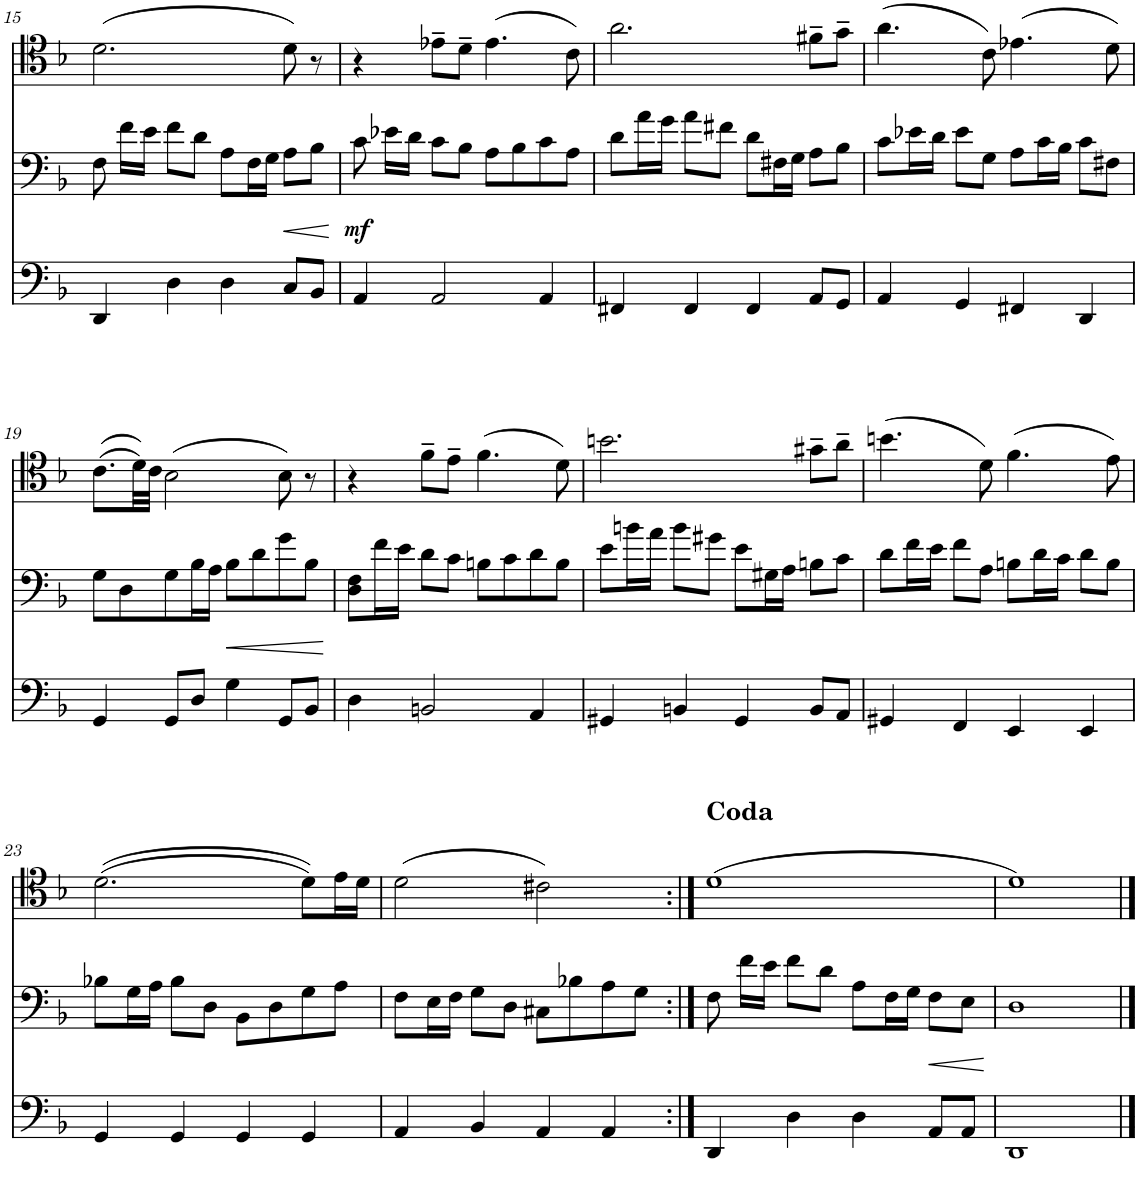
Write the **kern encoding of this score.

**kern	**kern	**dynam	**kern
*part3	*part2	*part2	*part1
*staff3	*staff2	*staff2	*staff1
*I"Cello 3	*I"Cello 2	*	*I"Cello 1
!!LO:PB:g=z
*clefF4	*clefF4	*	*clefC4
*k[b-]	*k[b-]	*	*k[b-]
*M4/4	*M4/4	*	*M4/4
*met(c)	*met(c)	*	*met(c)
=15	=15	=15	=15
4DD/	8F\	.	(2.d\
.	16f\LL	.	.
.	16e\JJ	.	.
4D\	8f\L	.	.
.	8d\J	.	.
4D\	8A\L	.	.
.	16F\L	.	.
.	16G\JJ	.	.
!	!	!LO:HP:b	!
8C/L	8A\L	<	8d\)
8BB-/J	8B-\J	.	8r
.	.	[	.
=16	=16	=16	=16
!	!	!LO:DY:b	!
4AA/	8c\	mf	4r
.	16e-X\LL	.	.
.	16d\JJ	.	.
2AA/	8c\L	.	8e-X~\L
.	8B-\J	.	8d~\J
.	8A\L	.	(4.e-\
.	8B-\	.	.
4AA/	8c\	.	.
.	8A\J	.	8c\)
=17	=17	=17	=17
4FF#X/	8d\L	.	2.a\
.	16a\L	.	.
.	16g\JJ	.	.
4FF#/	8a\L	.	.
.	8f#X\J	.	.
4FF#/	8d\L	.	.
.	16F#X\L	.	.
.	16G\JJ	.	.
8AA/L	8A\L	.	8f#X~\L
8GG/J	8B-\J	.	8g~\J
=18	=18	=18	=18
4AA/	8c\L	.	(4.a\
.	16e-X\L	.	.
.	16d\JJ	.	.
4GG/	8e-\L	.	.
.	8G\J	.	8c\)
4FF#X/	8A\L	.	(4.e-X\
.	16c\L	.	.
.	16B-\JJ	.	.
4DD/	8c\L	.	.
.	8F#X\J	.	8d\)
!!LO:LB:g=z
=19	=19	=19	=19
4GG/	8G\L	.	((8.c\L
.	8D\	.	.
.	.	.	32d\LL))
.	.	.	32c\JJJ
8GG/L	8G\	.	(2B-\
8D/J	16B-\L	.	.
.	16A\JJ	.	.
!	!	!LO:HP:b	!
4G\	8B-\L	<	.
.	8d\	.	.
8GG/L	8g\	.	8B-\)
8BB-/J	8B-\J	.	8r
.	.	[	.
=20	=20	=20	=20
4D\	8D\ 8F\L	.	4r
.	16f\L	.	.
.	16e\JJ	.	.
2BBn/	8d\L	.	8f~\L
.	8c\J	.	8e~\J
.	8Bn\L	.	(4.f\
.	8c\	.	.
4AA/	8d\	.	.
.	8B\J	.	8d\)
=21	=21	=21	=21
4GG#X/	8e\L	.	2.bn\
.	16bn\L	.	.
.	16a\JJ	.	.
4BBn/	8b\L	.	.
.	8g#X\J	.	.
4GG#/	8e\L	.	.
.	16G#X\L	.	.
.	16A\JJ	.	.
8BB/L	8Bn\L	.	8g#X~\L
8AA/J	8c\J	.	8a~\J
=22	=22	=22	=22
4GG#X/	8d\L	.	(4.bn\
.	16f\L	.	.
.	16e\JJ	.	.
4FF/	8f\L	.	.
.	8A\J	.	8d\)
4EE/	8Bn\L	.	(4.f\
.	16d\L	.	.
.	16c\JJ	.	.
4EE/	8d\L	.	.
.	8B\J	.	8e\)
!!LO:LB:g=z
=23	=23	=23	=23
4GG/	8B-X\L	.	((2.d\
.	16G\L	.	.
.	16A\JJ	.	.
4GG/	8B-\L	.	.
.	8D\J	.	.
4GG/	8BB-\L	.	.
.	8D\	.	.
4GG/	8G\	.	8d\L))
.	8A\J	.	16e\L
.	.	.	16d\JJ
=24	=24	=24	=24
4AA/	8F\L	.	(2d\
.	16E\L	.	.
.	16F\JJ	.	.
4BB-/	8G\L	.	.
.	8D\J	.	.
4AA/	8C#X\L	.	2c#X\)
.	8B-X\	.	.
4AA/	8A\	.	.
.	8G\J	.	.
=25:|!	=25:|!	=25:|!	=25:|!
4DD/	8F\	.	(1d
.	16f\LL	.	.
.	16e\JJ	.	.
4D\	8f\L	.	.
.	8d\J	.	.
4D\	8A\L	.	.
.	16F\L	.	.
.	16G\JJ	.	.
!	!	!LO:HP:b	!
8AA/L	8F\L	<	.
8AA/J	8E\J	.	.
.	.	[	.
=26	=26	=26	=26
1DD	1D	.	1d)
==	==	==	==
*-	*-	*-	*-
